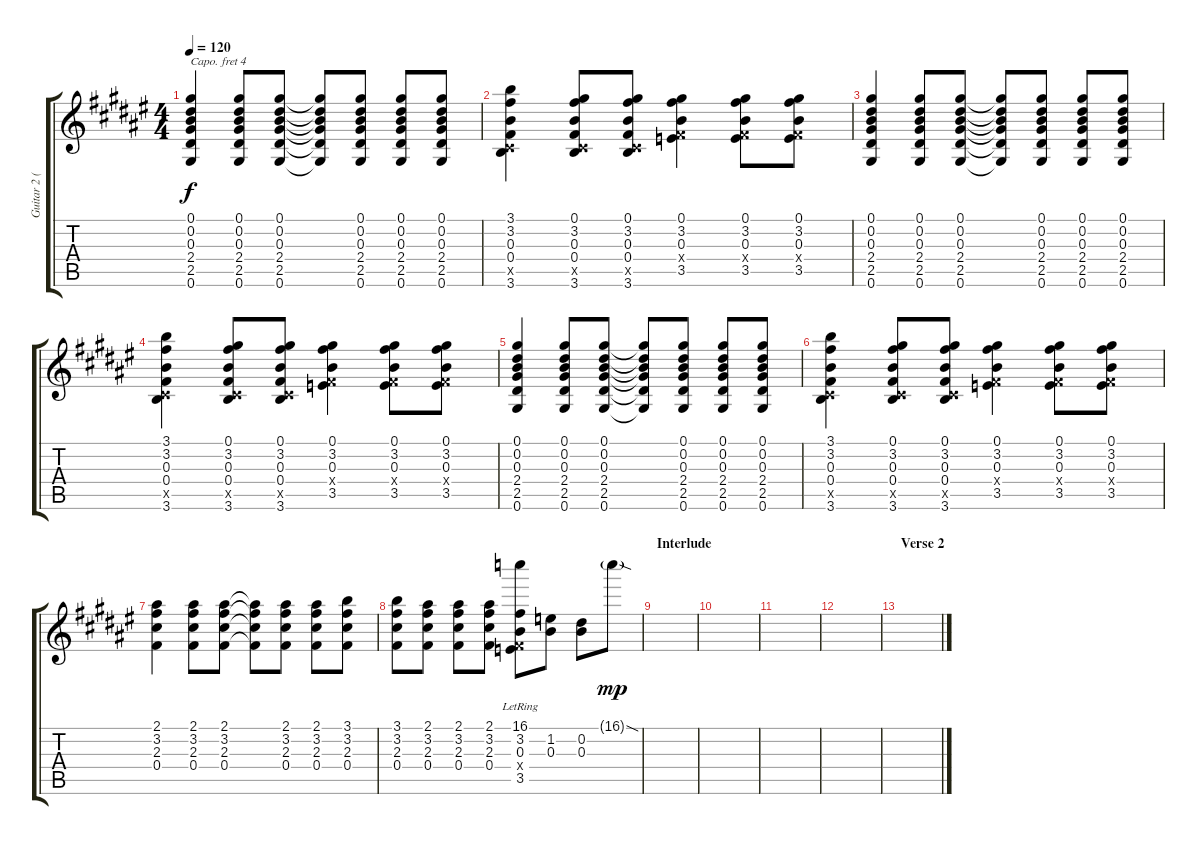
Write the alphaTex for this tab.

\track ("Guitar 2 (capo IV)" "Guitar 2 (") {instrument acousticguitarsteel}
\staff {score tabs}
\capo 4
\tuning (E4 B3 G3 D3 A2 E2) {hide}
\ts (4 4)
\tempo 120
\clef g2
\ks f#
(0.1 0.2 0.3 2.4 2.5 0.6).4{dy f} (0.1 0.2 0.3 2.4 2.5 0.6).8 (0.1 0.2 0.3 2.4 2.5 0.6).8 (0.1{t} 0.2{t} 0.3{t} 2.4{t} 2.5{t} 0.6{t}).8 (0.1 0.2 0.3 2.4 2.5 0.6).8 (0.1 0.2 0.3 2.4 2.5 0.6).8 (0.1 0.2 0.3 2.4 2.5 0.6).8 |
(3.1 3.2 0.3 0.4 0.5{x} 3.6).4 (0.1 3.2 0.3 0.4 0.5{x} 3.6).8 (0.1 3.2 0.3 0.4 0.5{x} 3.6).8 (0.1 3.2 0.3 0.4{x} 3.5).4 (0.1 3.2 0.3 0.4{x} 3.5).8 (0.1 3.2 0.3 0.4{x} 3.5).8 |
(0.1 0.2 0.3 2.4 2.5 0.6).4 (0.1 0.2 0.3 2.4 2.5 0.6).8 (0.1 0.2 0.3 2.4 2.5 0.6).8 (0.1{t} 0.2{t} 0.3{t} 2.4{t} 2.5{t} 0.6{t}).8 (0.1 0.2 0.3 2.4 2.5 0.6).8 (0.1 0.2 0.3 2.4 2.5 0.6).8 (0.1 0.2 0.3 2.4 2.5 0.6).8 |
(3.1 3.2 0.3 0.4 0.5{x} 3.6).4 (0.1 3.2 0.3 0.4 0.5{x} 3.6).8 (0.1 3.2 0.3 0.4 0.5{x} 3.6).8 (0.1 3.2 0.3 0.4{x} 3.5).4 (0.1 3.2 0.3 0.4{x} 3.5).8 (0.1 3.2 0.3 0.4{x} 3.5).8 |
(0.1 0.2 0.3 2.4 2.5 0.6).4 (0.1 0.2 0.3 2.4 2.5 0.6).8 (0.1 0.2 0.3 2.4 2.5 0.6).8 (0.1{t} 0.2{t} 0.3{t} 2.4{t} 2.5{t} 0.6{t}).8 (0.1 0.2 0.3 2.4 2.5 0.6).8 (0.1 0.2 0.3 2.4 2.5 0.6).8 (0.1 0.2 0.3 2.4 2.5 0.6).8 |
(3.1 3.2 0.3 0.4 0.5{x} 3.6).4 (0.1 3.2 0.3 0.4 0.5{x} 3.6).8 (0.1 3.2 0.3 0.4 0.5{x} 3.6).8 (0.1 3.2 0.3 0.4{x} 3.5).4 (0.1 3.2 0.3 0.4{x} 3.5).8 (0.1 3.2 0.3 0.4{x} 3.5).8 |
(2.1 3.2 2.3 0.4).4 (2.1 3.2 2.3 0.4).8 (2.1 3.2 2.3 0.4).8 (2.1{t} 3.2{t} 2.3{t} 0.4{t}).8 (2.1 3.2 2.3 0.4).8 (2.1 3.2 2.3 0.4).8 (3.1 3.2 2.3 0.4).8 |
(3.1 3.2 2.3 0.4).8 (2.1 3.2 2.3 0.4).8 (2.1 3.2 2.3 0.4).8 (2.1 3.2 2.3 0.4).8 (16.1{lr} 3.2{lr} 0.3{lr} 0.4{x} 3.5{lr}).8 (1.2 0.3).8 (0.2 0.3).8 16.1{sod g}.8{dy mp} |
\section ("" "Interlude")
|
|
|
|
\section ("" "Verse 2")
